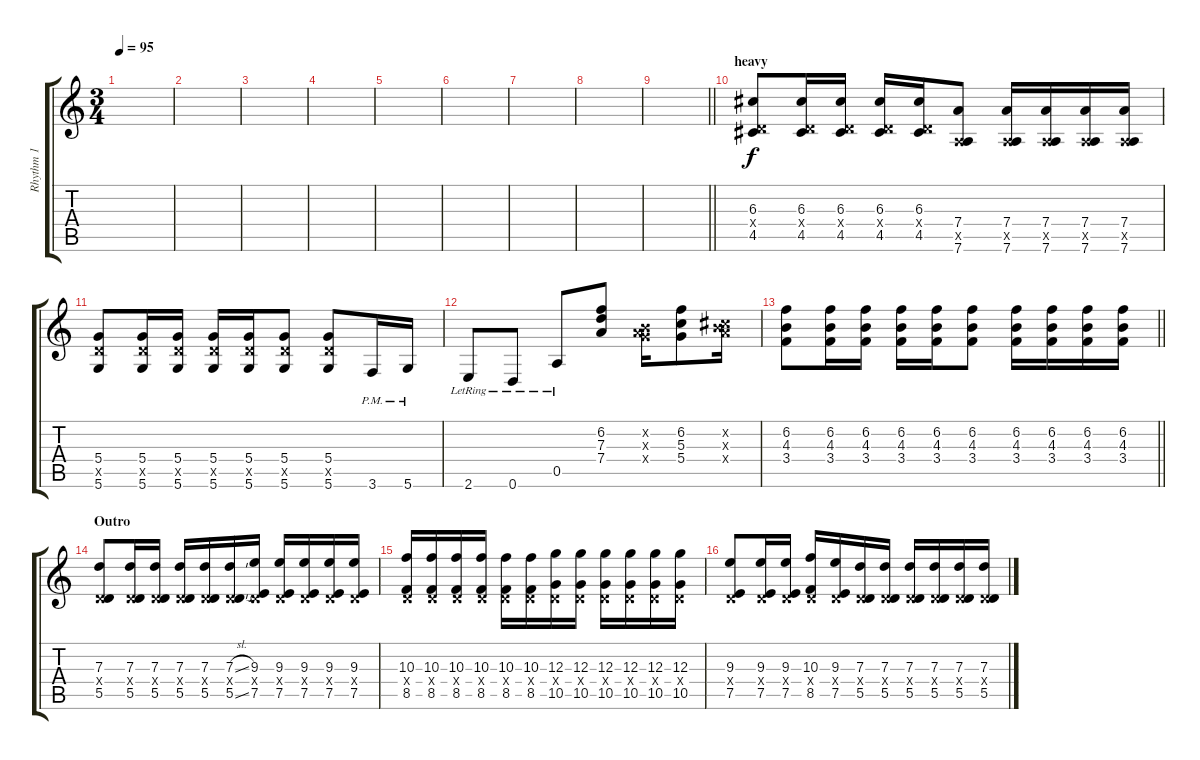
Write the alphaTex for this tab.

\track ("Rhythm 1" "Rhythm 1") {instrument distortionguitar}
\staff {score tabs}
\tuning (E4 B3 G3 D3 A2 D2) {hide}
\ts (3 4)
\tempo 95
\clef g2
\ks c
|
|
|
|
|
|
|
|
\barLineRight lightlight
|
\section ("" "heavy")
(6.3 0.4{x} 4.5).8 (6.3 0.4{x} 4.5).16 (6.3 0.4{x} 4.5).16 (6.3 0.4{x} 4.5).16 (6.3 0.4{x} 4.5).16 (7.4 0.5{x} 7.6).8 (7.4 0.5{x} 7.6).16 (7.4 0.5{x} 7.6).16 (7.4 0.5{x} 7.6).16 (7.4 0.5{x} 7.6).16 |
(5.4 5.5{x} 5.6).8 (5.4 5.5{x} 5.6).16 (5.4 5.5{x} 5.6).16 (5.4 5.5{x} 5.6).16 (5.4 5.5{x} 5.6).16 (5.4 5.5{x} 5.6).8 (5.4 5.5{x} 5.6).8 3.6{pm}.16 5.6{pm}.16 |
2.6{lr}.8 0.6{lr}.8 0.5{lr}.8 (6.2 7.3 7.4).8 (0.2{x} 0.3{x} 7.4{x}).16 (6.2 5.3 5.4).8 (0.2{x} 6.3{x} 7.4{x}).16 |
\barLineRight lightlight
(6.2 4.3 3.4).8 (6.2 4.3 3.4).16 (6.2 4.3 3.4).16 (6.2 4.3 3.4).16 (6.2 4.3 3.4).16 (6.2 4.3 3.4).8 (6.2 4.3 3.4).16 (6.2 4.3 3.4).16 (6.2 4.3 3.4).16 (6.2 4.3 3.4).16 |
\section ("" "Outro")
(7.3 0.4{x} 5.5).8 (7.3 0.4{x} 5.5).16 (7.3 0.4{x} 5.5).16 (7.3 0.4{x} 5.5).16 (7.3 0.4{x} 5.5).16 (7.3{sl} 0.4{x} 5.5{sl}).16 (9.3 0.4{x} 7.5).16 (9.3 0.4{x} 7.5).16 (9.3 0.4{x} 7.5).16 (9.3 0.4{x} 7.5).16 (9.3 0.4{x} 7.5).16 |
(10.3 0.4{x} 8.5).16 (10.3 0.4{x} 8.5).16 (10.3 0.4{x} 8.5).16 (10.3 0.4{x} 8.5).16 (10.3 0.4{x} 8.5).16 (10.3 0.4{x} 8.5).16 (12.3 0.4{x} 10.5).16 (12.3 0.4{x} 10.5).16 (12.3 0.4{x} 10.5).16 (12.3 0.4{x} 10.5).16 (12.3 0.4{x} 10.5).16 (12.3 0.4{x} 10.5).16 |
(9.3 0.4{x} 7.5).8 (9.3 0.4{x} 7.5).16 (9.3 0.4{x} 7.5).16 (10.3 0.4{x} 8.5).16 (9.3 0.4{x} 7.5).16 (7.3 0.4{x} 5.5).16 (7.3 0.4{x} 5.5).16 (7.3 0.4{x} 5.5).16 (7.3 0.4{x} 5.5).16 (7.3 0.4{x} 5.5).16 (7.3 0.4{x} 5.5).16
